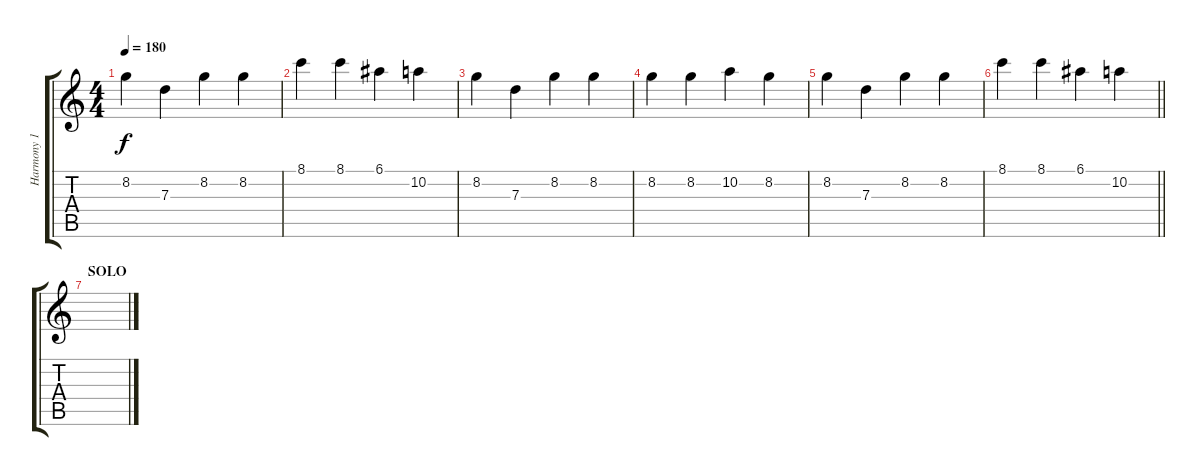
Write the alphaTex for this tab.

\track ("Harmony 1" "Harmony 1") {instrument distortionguitar}
\staff {score tabs}
\tuning (E4 B3 G3 D3 A2 D2) {hide}
\ts (4 4)
\tempo 180
\clef g2
\ks c
8.2.4{dy f} 7.3.4 8.2.4 8.2.4 |
8.1.4 8.1.4 6.1.4 10.2.4 |
8.2.4 7.3.4 8.2.4 8.2.4 |
8.2.4 8.2.4 10.2.4 8.2.4 |
8.2.4 7.3.4 8.2.4 8.2.4 |
\barLineRight lightlight
8.1.4 8.1.4 6.1.4 10.2.4 |
\section ("" "SOLO")
